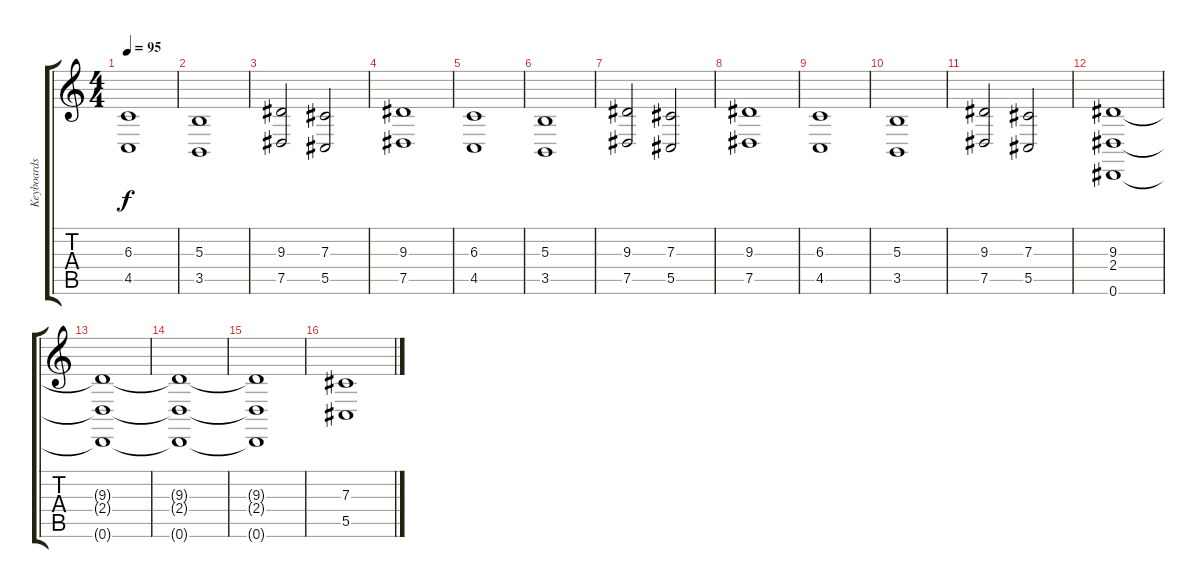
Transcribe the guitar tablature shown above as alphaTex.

\track ("Keyboards" "Keyboards") {instrument stringensemble1}
\staff {score tabs}
\tuning (Eb4 Bb3 Gb3 Db3 Ab2 Eb2) {hide}
\ts (4 4)
\tempo 95
\clef g2
\ks c
(6.3 4.5).1{dy f} |
(5.3 3.5).1 |
(9.3 7.5).2 (7.3 5.5).2 |
(9.3 7.5).1 |
(6.3 4.5).1 |
(5.3 3.5).1 |
(9.3 7.5).2 (7.3 5.5).2 |
(9.3 7.5).1 |
(6.3 4.5).1 |
(5.3 3.5).1 |
(9.3 7.5).2 (7.3 5.5).2 |
(9.3 2.4 0.6).1 |
(9.3{t} 2.4{t} 0.6{t}).1 |
(9.3{t} 2.4{t} 0.6{t}).1 |
(9.3{t} 2.4{t} 0.6{t}).1 |
(7.3 5.5).1
